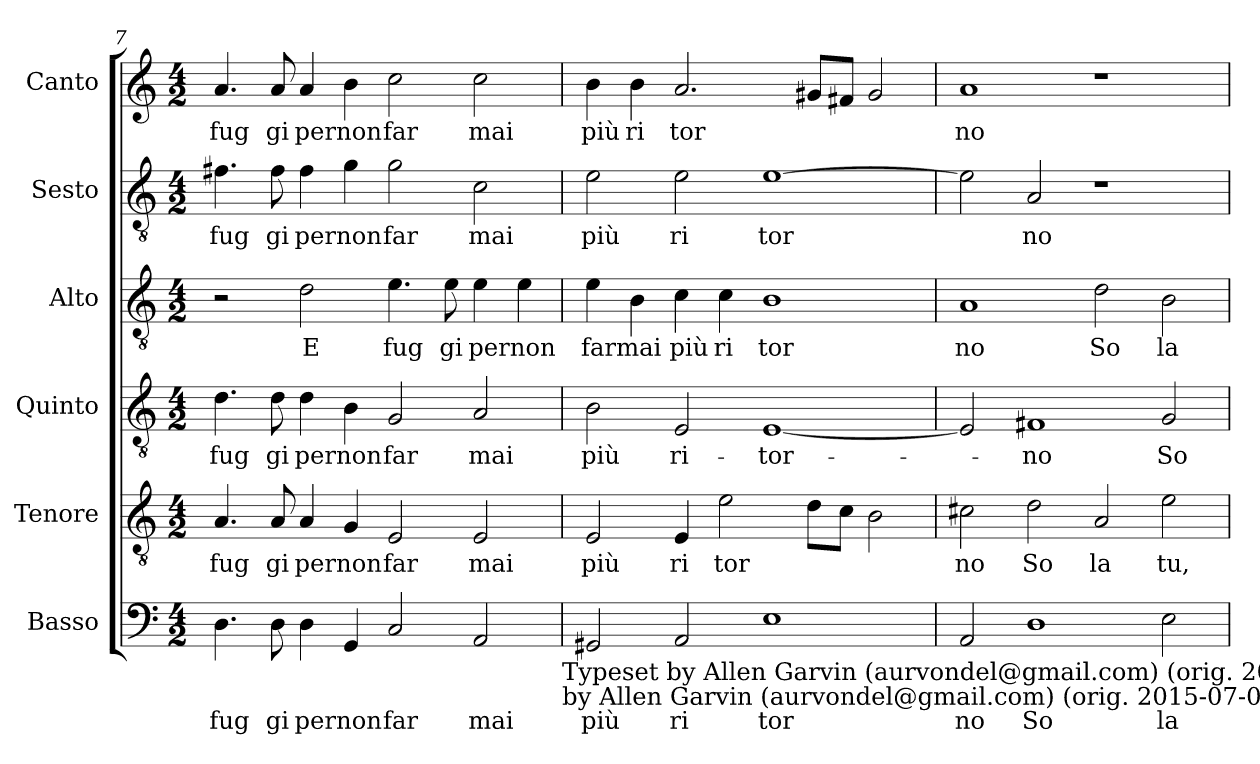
**kern	**text	**kern	**text	**kern	**text	**kern	**text	**kern	**text	**kern	**text
*part6	*part6	*part5	*part5	*part4	*part4	*part3	*part3	*part2	*part2	*part1	*part1
*staff6	*staff6	*staff5	*staff5	*staff4	*staff4	*staff3	*staff3	*staff2	*staff2	*staff1	*staff1
*I"Basso	*	*I"Tenore	*	*I"Quinto	*	*I"Alto	*	*I"Sesto	*	*I"Canto	*
*clefF4	*	*clefGv2	*	*clefGv2	*	*clefGv2	*	*clefGv2	*	*clefG2	*
*M4/2	*	*M4/2	*	*M4/2	*	*M4/2	*	*M4/2	*	*M4/2	*
=7	=7	=7	=7	=7	=7	=7	=7	=7	=7	=7	=7
!	!LO:LY:b:cj	!	!LO:LY:b:cj	!	!LO:LY:b:cj	!	!	!	!LO:LY:b:cj	!	!LO:LY:b:cj
4.D\	fug	4.A/	fug	4.d\	fug	2r	.	4.f#X\	fug	4.a/	fug
!	!LO:LY:b:cj	!	!LO:LY:b:cj	!	!LO:LY:b:cj	!	!	!	!LO:LY:b:cj	!	!LO:LY:b:cj
8D\	gi	8A/	gi	8d\	gi	.	.	8f#\	gi	8a/	gi
!	!LO:LY:b	!	!LO:LY:b	!	!LO:LY:b	!	!LO:LY:b:cj	!	!LO:LY:b	!	!LO:LY:b
4D\	pernon	4A/	pernon	4d\	pernon	2d\	E	4f#\	pernon	4a/	pernon
4GG/	.	4G/	.	4B\	.	.	.	4g\	.	4b\	.
!	!LO:LY:b:cj	!	!LO:LY:b:cj	!	!LO:LY:b:cj	!	!LO:LY:b:cj	!	!LO:LY:b:cj	!	!LO:LY:b:cj
2C/	far	2E/	far	2G/	far	4.e\	fug	2g\	far	2cc\	far
!	!	!	!	!	!	!	!LO:LY:b:cj	!	!	!	!
.	.	.	.	.	.	8e\	gi	.	.	.	.
!	!LO:LY:b:cj	!	!LO:LY:b:cj	!	!LO:LY:b:cj	!	!LO:LY:b	!	!LO:LY:b:cj	!	!LO:LY:b:cj
2AA/	mai	2E/	mai	2A/	mai	4e\	pernon	2c\	mai	2cc\	mai
.	.	.	.	.	.	4e\	.	.	.	.	.
!LO:TX:b:t=Typeset by Allen Garvin (aurvondel@gmail.com) (orig. 2015-07-08 / ver. 2020-01-31) CC BY-NC 4.0	!	!	!	!	!	!	!	!	!	!	!
!LO:TX:b:t=by Allen Garvin (aurvondel@gmail.com) (orig. 2015-07-08 / ver. 2020-01-31)	!	!	!	!	!	!	!	!	!	!	!
!!LO:PB:g=z
=8	=8	=8	=8	=8	=8	=8	=8	=8	=8	=8	=8
!	!LO:LY:b:cj	!	!LO:LY:b:cj	!	!LO:LY:b:cj	!	!LO:LY:b	!	!LO:LY:b:cj	!	!LO:LY:b:cj
2GG#X/	più	2E/	più	2B\	più	4e\	farmai	2e\	più	4b\	più
!	!	!	!	!	!	!	!	!	!	!	!LO:LY:b:cj
.	.	.	.	.	.	4B\	.	.	.	4b\	ri
!	!LO:LY:b:cj	!	!LO:LY:b:cj	!	!LO:LY:b:cj	!	!LO:LY:b:cj	!	!LO:LY:b:cj	!	!LO:LY:b
2AA/	ri	4E/	ri	2E/	ri-	4c\	più	2e\	ri	2.a/	tor
!	!	!	!LO:LY:b	!	!	!	!LO:LY:b:cj	!	!	!	!
.	.	2e\	tor	.	.	4c\	ri	.	.	.	.
!	!LO:LY:b:cj	!	!	!	!LO:LY:b:cj	!	!LO:LY:b:cj	!	!LO:LY:b:cj	!	!
1E	tor	.	.	[<1E	-tor-	1B	tor	[>1e	tor	.	.
.	.	8d\L	.	.	.	.	.	.	.	8g#X/L	.
.	.	8c\J	.	.	.	.	.	.	.	8f#X/J	.
.	.	2B\	.	.	.	.	.	.	.	2g#/	.
=9	=9	=9	=9	=9	=9	=9	=9	=9	=9	=9	=9
!	!LO:LY:b:cj	!	!LO:LY:b:cj	!	!	!	!LO:LY:b:cj	!	!	!	!LO:LY:b:cj
2AA/	no	2c#X\	no	2E/]	.	1A	no	2e\]	.	1a	no
!	!LO:LY:b:cj	!	!LO:LY:b:cj	!	!LO:LY:b:cj	!	!	!	!LO:LY:b:cj	!	!
1D	So	2d\	So	1F#X	-no	.	.	2A/	no	.	.
!	!	!	!LO:LY:b:cj	!	!	!	!LO:LY:b:cj	!	!	!	!
.	.	2A/	la	.	.	2d\	So	1r	.	1r	.
!	!LO:LY:b:cj	!	!LO:LY:b:cj	!	!LO:LY:b:cj	!	!LO:LY:b:cj	!	!	!	!
2E\	la	2e\	tu,	2G/	So-	2B\	la	.	.	.	.
=	=	=	=	=	=	=	=	=	=	=	=
*-	*-	*-	*-	*-	*-	*-	*-	*-	*-	*-	*-
